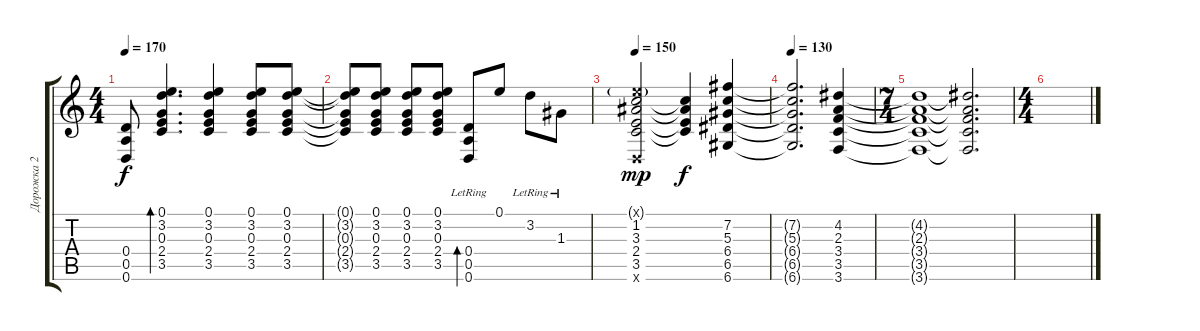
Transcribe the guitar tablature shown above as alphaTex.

\track ("Дорожка 2" "Дорожка 2") {instrument distortionguitar}
\staff {score tabs}
\tuning (E4 B3 G3 D3 A2 D2) {hide}
\ts (4 4)
\tempo 170
\clef g2
\ks c
(0.4 0.5 0.6).8{dy f} (0.1 3.2 0.3 2.4 3.5).4{d bd 60} (0.1 3.2 0.3 2.4 3.5).4 (0.1 3.2 0.3 2.4 3.5).8 (0.1 3.2 0.3 2.4 3.5).8 |
(0.1{t} 3.2{t} 0.3{t} 2.4{t} 3.5{t}).8 (0.1 3.2 0.3 2.4 3.5).8 (0.1 3.2 0.3 2.4 3.5).8 (0.1 3.2 0.3 2.4 3.5).8 (0.4{lr} 0.5{lr} 0.6{lr}).8{bd 60} 0.1.8 3.2{lr}.8 1.3{lr}.8 |
\tempo 150
(0.1{g x} 1.2 3.3 2.4 3.5 0.6{x}).2{dy mp} (1.2{t} 3.3{t} 2.4{t} 3.5{t}).4{dy f} (7.2 5.3 6.4 6.5 6.6).4 |
\tempo 130
(7.2{t} 5.3{t} 6.4{t} 6.5{t} 6.6{t}).2{d} (4.2 2.3 3.4 3.5 3.6).4 |
\ts (7 4)
(4.2{t} 2.3{t} 3.4{t} 3.5{t} 3.6{t}).1 (4.2{t} 2.3{t} 3.4{t} 3.5{t} 3.6{t}).2{d} |
\ts (4 4)
